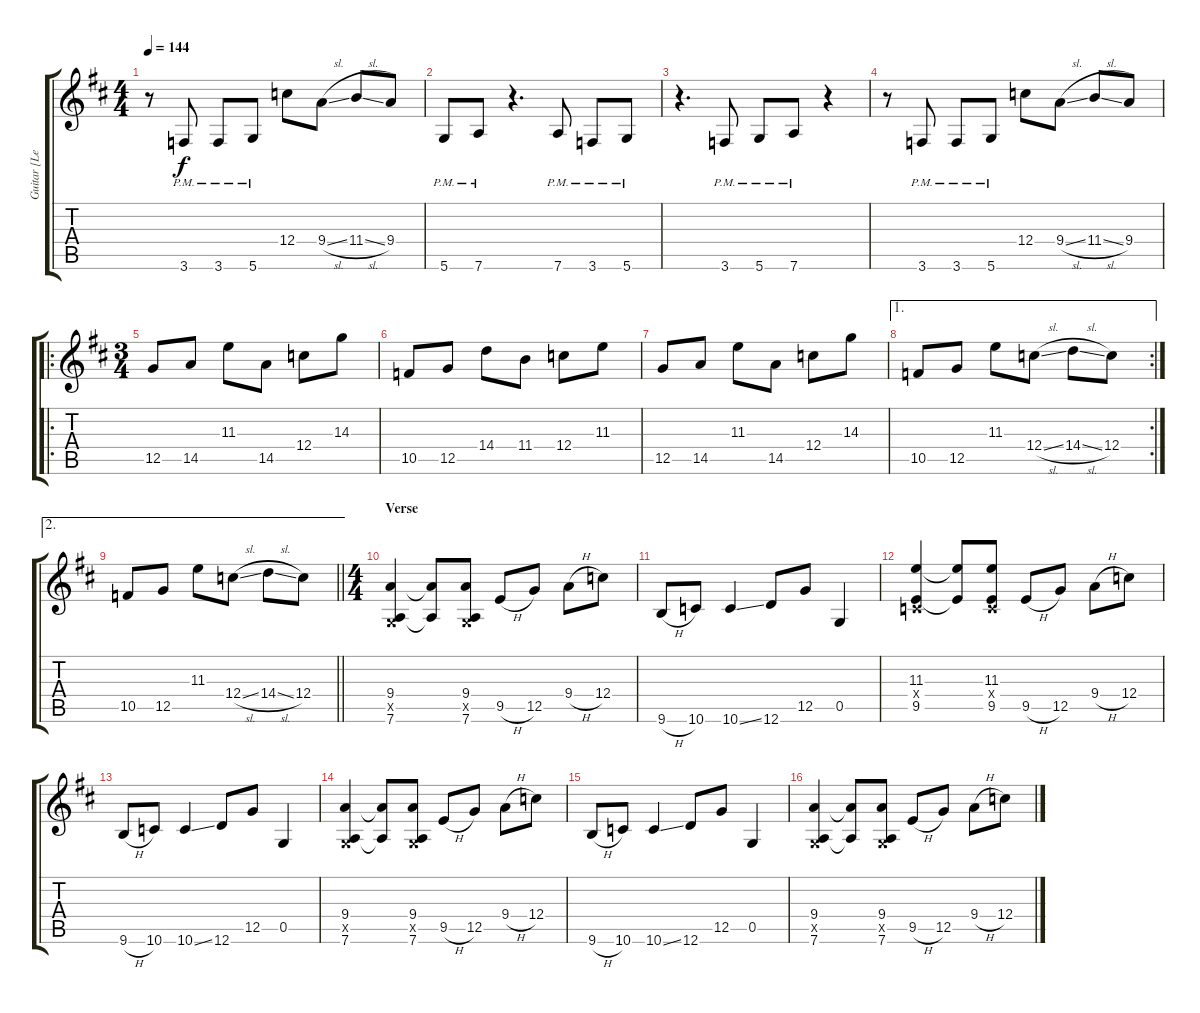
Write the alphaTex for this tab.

\track ("Guitar [Left]" "Guitar [Le") {instrument distortionguitar}
\staff {score tabs}
\tuning (D4 A3 F3 C3 G2 D2) {hide}
\ts (4 4)
\tempo 144
\clef g2
\ks d
r.8{dy f} 3.6{pm}.8 3.6{pm}.8 5.6{pm}.8 12.4.8 9.4{sl}.8 11.4{sl}.8 9.4.8 |
5.6{pm}.8 7.6{pm}.8 r.4{d} 7.6{pm}.8 3.6{pm}.8 5.6{pm}.8 |
r.4{d} 3.6{pm}.8 5.6{pm}.8 7.6{pm}.8 r.4 |
r.8 3.6{pm}.8 3.6{pm}.8 5.6{pm}.8 12.4.8 9.4{sl}.8 11.4{sl}.8 9.4.8 |
\ro
\ts (3 4)
12.5.8 14.5.8 11.3.8 14.5.8 12.4.8 14.3.8 |
10.5.8 12.5.8 14.4.8 11.4.8 12.4.8 11.3.8 |
12.5.8 14.5.8 11.3.8 14.5.8 12.4.8 14.3.8 |
\ae 1
\rc 2
10.5.8 12.5.8 11.3.8 12.4{sl}.8 14.4{sl}.8 12.4.8 |
\ae 2
\barLineRight lightlight
10.5.8 12.5.8 11.3.8 12.4{sl}.8 14.4{sl}.8 12.4.8 |
\ts (4 4)
\section ("" "Verse")
(9.4 0.5{x} 7.6).4 (9.4{t} 7.6{t}).8 (9.4 0.5{x} 7.6).8 9.5{h}.8 12.5.8 9.4{h}.8 12.4.8 |
9.6{h}.8 10.6.8 10.6{ss}.4 12.6.8 12.5.8 0.5.4 |
(11.3 0.4{x} 9.5).4 (11.3{t} 9.5{t}).8 (11.3 0.4{x} 9.5).8 9.5{h}.8 12.5.8 9.4{h}.8 12.4.8 |
9.6{h}.8 10.6.8 10.6{ss}.4 12.6.8 12.5.8 0.5.4 |
(9.4 0.5{x} 7.6).4 (9.4{t} 7.6{t}).8 (9.4 0.5{x} 7.6).8 9.5{h}.8 12.5.8 9.4{h}.8 12.4.8 |
9.6{h}.8 10.6.8 10.6{ss}.4 12.6.8 12.5.8 0.5.4 |
(9.4 0.5{x} 7.6).4 (9.4{t} 7.6{t}).8 (9.4 0.5{x} 7.6).8 9.5{h}.8 12.5.8 9.4{h}.8 12.4.8
